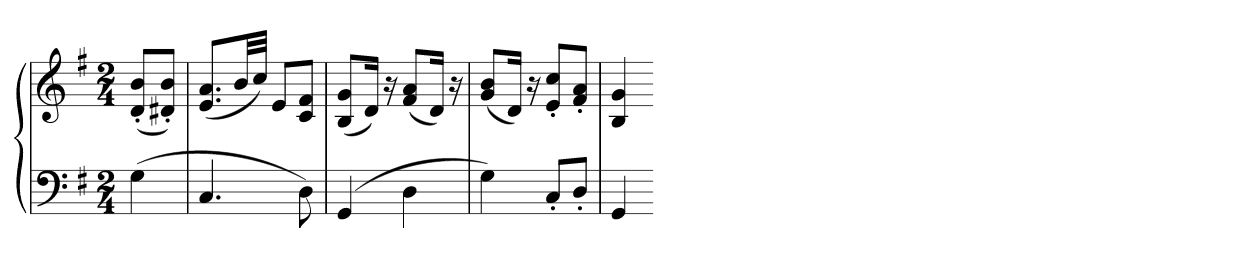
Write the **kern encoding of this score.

**kern	**kern
*part1	*part1
*staff2	*staff1
*clefF4	*clefG2
*k[f#]	*k[f#]
*G:	*G:
*M2/4	*M2/4
=	=
(4G	(8d' 8b'L
.	8d#X' 8b'J)
=	=
4.C	(8.e 8.aL
.	32bLL
.	32ccJJJ)
.	8eL
8D)	8c 8f#J
=	=
(4GG	(8B 8gL
.	16dJk)
.	16r
4D	(8f# 8aL
.	16dJk)
.	16r
=	=
4G)	(8g 8bL
.	16dJk)
.	16r
8C'L	8e' 8cc'L
8D'J	8f#' 8a'J
=	=
4GG	4B 4g
=-	=-
*-	*-
